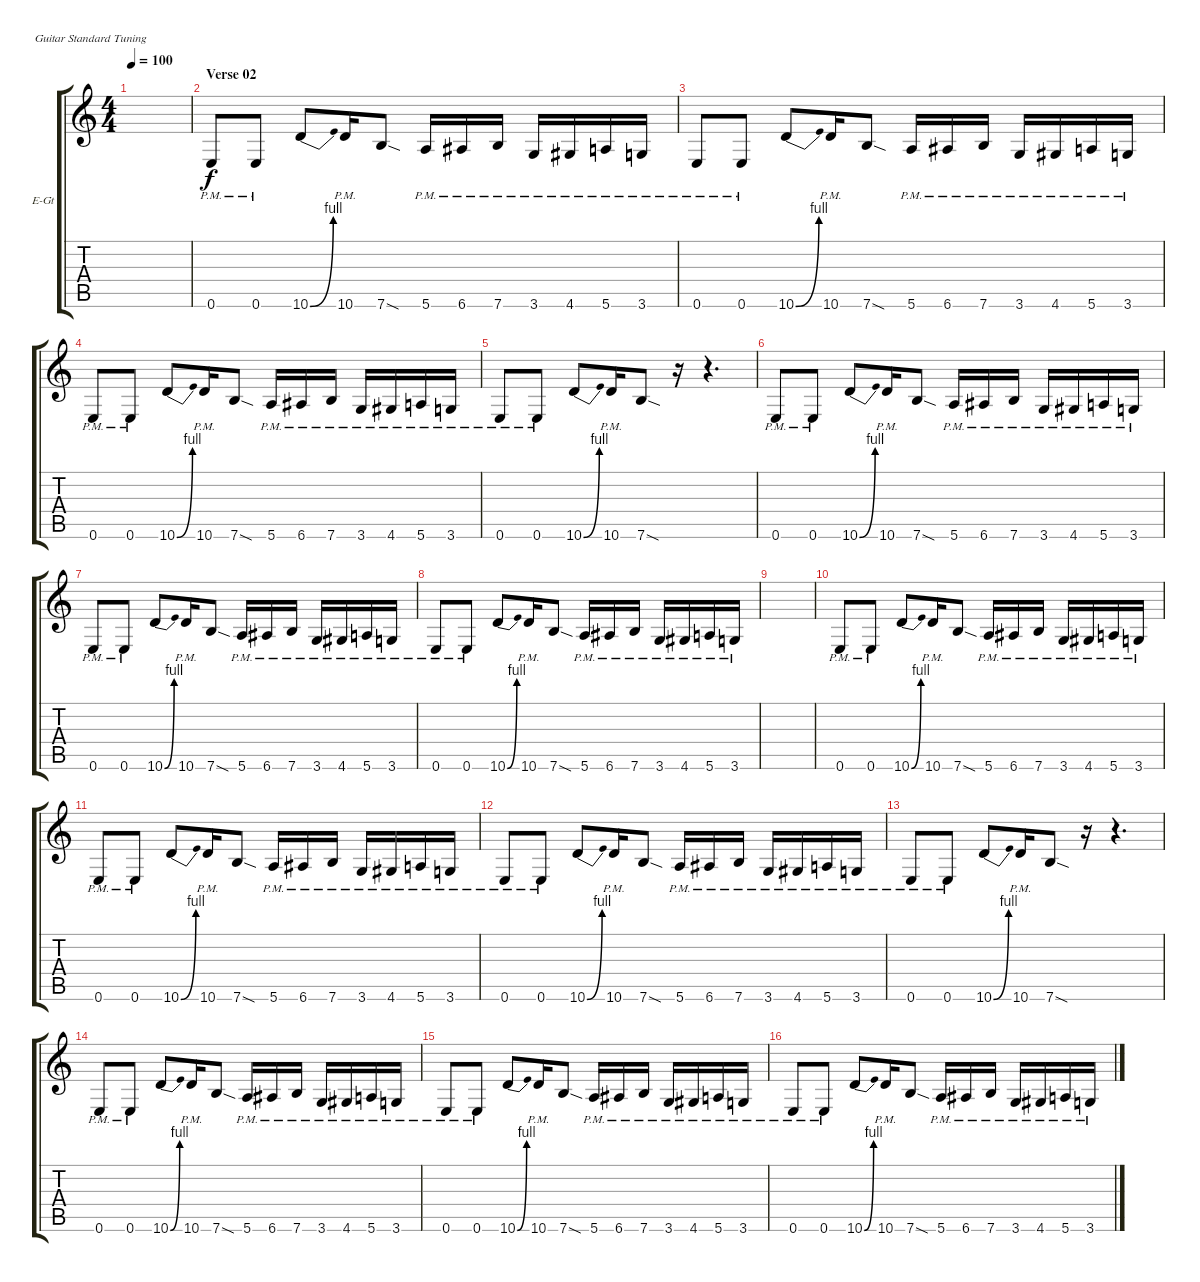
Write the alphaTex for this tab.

\bracketExtendMode groupsimilarinstruments
\firstSystemTrackNameOrientation horizontal
\otherSystemsTrackNameOrientation horizontal
\track ("Left guitar" "E-Gt") {instrument overdrivenguitar}
\staff {score tabs}
\tuning (E4 B3 G3 D3 A2 E2)
\ts (4 4)
\tempo 100
\clef g2
\ks c
|
\section ("" "Verse 02")
0.6{pm}.8 0.6{pm}.8 10.6{be (bend 0 0 31.2 4)}.8 10.6{pm}.16 7.6{sod}.8 5.6{pm}.16 6.6{pm}.16 7.6{pm}.16 3.6{pm}.16 4.6{pm}.16 5.6{pm}.16 3.6{pm}.16 |
0.6{pm}.8 0.6{pm}.8 10.6{be (bend 0 0 31.2 4)}.8 10.6{pm}.16 7.6{sod}.8 5.6{pm}.16 6.6{pm}.16 7.6{pm}.16 3.6{pm}.16 4.6{pm}.16 5.6{pm}.16 3.6{pm}.16 |
0.6{pm}.8 0.6{pm}.8 10.6{be (bend 0 0 31.2 4)}.8 10.6{pm}.16 7.6{sod}.8 5.6{pm}.16 6.6{pm}.16 7.6{pm}.16 3.6{pm}.16 4.6{pm}.16 5.6{pm}.16 3.6{pm}.16 |
0.6{pm}.8 0.6{pm}.8 10.6{be (bend 0 0 31.2 4)}.8 10.6{pm}.16 7.6{sod}.8 r.16 r.4{d} |
0.6{pm}.8 0.6{pm}.8 10.6{be (bend 0 0 31.2 4)}.8 10.6{pm}.16 7.6{sod}.8 5.6{pm}.16 6.6{pm}.16 7.6{pm}.16 3.6{pm}.16 4.6{pm}.16 5.6{pm}.16 3.6{pm}.16 |
0.6{pm}.8 0.6{pm}.8 10.6{be (bend 0 0 31.2 4)}.8 10.6{pm}.16 7.6{sod}.8 5.6{pm}.16 6.6{pm}.16 7.6{pm}.16 3.6{pm}.16 4.6{pm}.16 5.6{pm}.16 3.6{pm}.16 |
0.6{pm}.8 0.6{pm}.8 10.6{be (bend 0 0 31.2 4)}.8 10.6{pm}.16 7.6{sod}.8 5.6{pm}.16 6.6{pm}.16 7.6{pm}.16 3.6{pm}.16 4.6{pm}.16 5.6{pm}.16 3.6{pm}.16 |
|
0.6{pm}.8 0.6{pm}.8 10.6{be (bend 0 0 31.2 4)}.8 10.6{pm}.16 7.6{sod}.8 5.6{pm}.16 6.6{pm}.16 7.6{pm}.16 3.6{pm}.16 4.6{pm}.16 5.6{pm}.16 3.6{pm}.16 |
0.6{pm}.8 0.6{pm}.8 10.6{be (bend 0 0 31.2 4)}.8 10.6{pm}.16 7.6{sod}.8 5.6{pm}.16 6.6{pm}.16 7.6{pm}.16 3.6{pm}.16 4.6{pm}.16 5.6{pm}.16 3.6{pm}.16 |
0.6{pm}.8 0.6{pm}.8 10.6{be (bend 0 0 31.2 4)}.8 10.6{pm}.16 7.6{sod}.8 5.6{pm}.16 6.6{pm}.16 7.6{pm}.16 3.6{pm}.16 4.6{pm}.16 5.6{pm}.16 3.6{pm}.16 |
0.6{pm}.8 0.6{pm}.8 10.6{be (bend 0 0 31.2 4)}.8 10.6{pm}.16 7.6{sod}.8 r.16 r.4{d} |
0.6{pm}.8 0.6{pm}.8 10.6{be (bend 0 0 31.2 4)}.8 10.6{pm}.16 7.6{sod}.8 5.6{pm}.16 6.6{pm}.16 7.6{pm}.16 3.6{pm}.16 4.6{pm}.16 5.6{pm}.16 3.6{pm}.16 |
0.6{pm}.8 0.6{pm}.8 10.6{be (bend 0 0 31.2 4)}.8 10.6{pm}.16 7.6{sod}.8 5.6{pm}.16 6.6{pm}.16 7.6{pm}.16 3.6{pm}.16 4.6{pm}.16 5.6{pm}.16 3.6{pm}.16 |
0.6{pm}.8 0.6{pm}.8 10.6{be (bend 0 0 31.2 4)}.8 10.6{pm}.16 7.6{sod}.8 5.6{pm}.16 6.6{pm}.16 7.6{pm}.16 3.6{pm}.16 4.6{pm}.16 5.6{pm}.16 3.6{pm}.16
